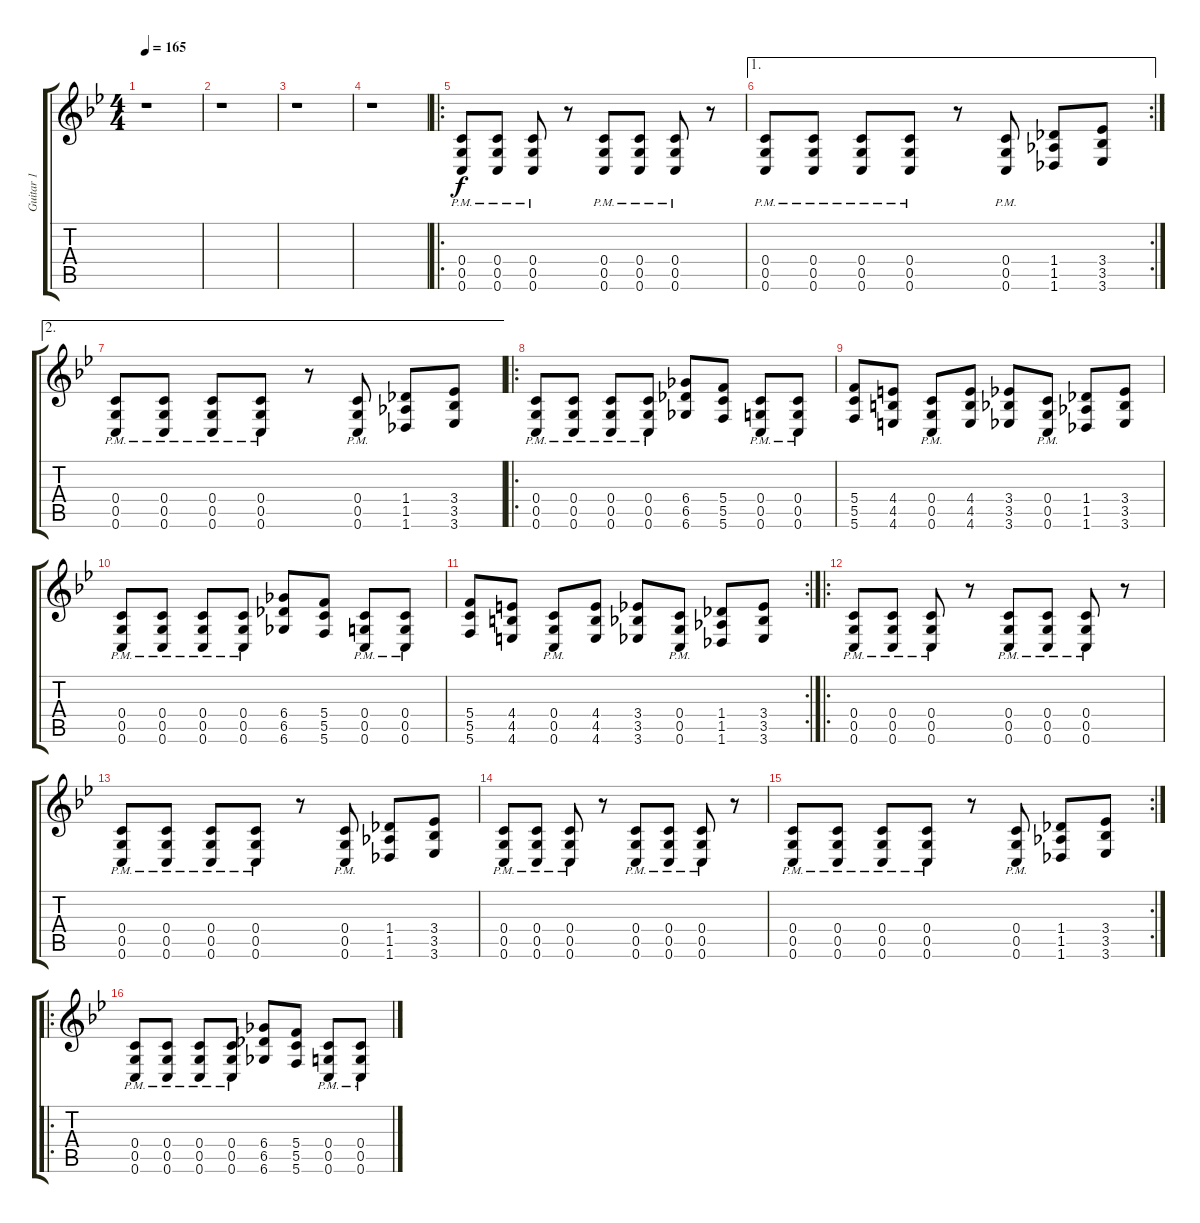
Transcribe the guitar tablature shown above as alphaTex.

\track ("Guitar 1" "Guitar 1") {instrument distortionguitar}
\staff {score tabs}
\tuning (D4 A3 F3 C3 G2 C2) {hide}
\ts (4 4)
\tempo 165
\clef g2
\ks bb
r.1{dy f instrument distortionguitar} |
r.1 |
r.1 |
r.1 |
\ro
(0.4{pm} 0.5{pm} 0.6{pm}).8 (0.4{pm} 0.5{pm} 0.6{pm}).8 (0.4{pm} 0.5{pm} 0.6{pm}).8 r.8 (0.4{pm} 0.5{pm} 0.6{pm}).8 (0.4{pm} 0.5{pm} 0.6{pm}).8 (0.4{pm} 0.5{pm} 0.6{pm}).8 r.8 |
\ae 1
\rc 2
(0.4{pm} 0.5{pm} 0.6{pm}).8 (0.4{pm} 0.5{pm} 0.6{pm}).8 (0.4{pm} 0.5{pm} 0.6{pm}).8 (0.4{pm} 0.5{pm} 0.6{pm}).8 r.8 (0.4{pm} 0.5{pm} 0.6{pm}).8 (1.4 1.5 1.6).8 (3.4 3.5 3.6).8 |
\ae 2
(0.4{pm} 0.5{pm} 0.6{pm}).8 (0.4{pm} 0.5{pm} 0.6{pm}).8 (0.4{pm} 0.5{pm} 0.6{pm}).8 (0.4{pm} 0.5{pm} 0.6{pm}).8 r.8 (0.4{pm} 0.5{pm} 0.6{pm}).8 (1.4 1.5 1.6).8 (3.4 3.5 3.6).8 |
\ro
(0.4{pm} 0.5{pm} 0.6{pm}).8 (0.4{pm} 0.5{pm} 0.6{pm}).8 (0.4{pm} 0.5{pm} 0.6{pm}).8 (0.4{pm} 0.5{pm} 0.6{pm}).8 (6.4 6.5 6.6).8 (5.4 5.5 5.6).8 (0.4{pm} 0.5{pm} 0.6{pm}).8 (0.4{pm} 0.5{pm} 0.6{pm}).8 |
(5.4 5.5 5.6).8 (4.4 4.5 4.6).8 (0.4{pm} 0.5{pm} 0.6{pm}).8 (4.4 4.5 4.6).8 (3.4 3.5 3.6).8 (0.4{pm} 0.5{pm} 0.6{pm}).8 (1.4 1.5 1.6).8 (3.4 3.5 3.6).8 |
(0.4{pm} 0.5{pm} 0.6{pm}).8 (0.4{pm} 0.5{pm} 0.6{pm}).8 (0.4{pm} 0.5{pm} 0.6{pm}).8 (0.4{pm} 0.5{pm} 0.6{pm}).8 (6.4 6.5 6.6).8 (5.4 5.5 5.6).8 (0.4{pm} 0.5{pm} 0.6{pm}).8 (0.4{pm} 0.5{pm} 0.6{pm}).8 |
\rc 2
(5.4 5.5 5.6).8 (4.4 4.5 4.6).8 (0.4{pm} 0.5{pm} 0.6{pm}).8 (4.4 4.5 4.6).8 (3.4 3.5 3.6).8 (0.4{pm} 0.5{pm} 0.6{pm}).8 (1.4 1.5 1.6).8 (3.4 3.5 3.6).8 |
\ro
(0.4{pm} 0.5{pm} 0.6{pm}).8 (0.4{pm} 0.5{pm} 0.6{pm}).8 (0.4{pm} 0.5{pm} 0.6{pm}).8 r.8 (0.4{pm} 0.5{pm} 0.6{pm}).8 (0.4{pm} 0.5{pm} 0.6{pm}).8 (0.4{pm} 0.5{pm} 0.6{pm}).8 r.8 |
(0.4{pm} 0.5{pm} 0.6{pm}).8 (0.4{pm} 0.5{pm} 0.6{pm}).8 (0.4{pm} 0.5{pm} 0.6{pm}).8 (0.4{pm} 0.5{pm} 0.6{pm}).8 r.8 (0.4{pm} 0.5{pm} 0.6{pm}).8 (1.4 1.5 1.6).8 (3.4 3.5 3.6).8 |
(0.4{pm} 0.5{pm} 0.6{pm}).8 (0.4{pm} 0.5{pm} 0.6{pm}).8 (0.4{pm} 0.5{pm} 0.6{pm}).8 r.8 (0.4{pm} 0.5{pm} 0.6{pm}).8 (0.4{pm} 0.5{pm} 0.6{pm}).8 (0.4{pm} 0.5{pm} 0.6{pm}).8 r.8 |
\rc 2
(0.4{pm} 0.5{pm} 0.6{pm}).8 (0.4{pm} 0.5{pm} 0.6{pm}).8 (0.4{pm} 0.5{pm} 0.6{pm}).8 (0.4{pm} 0.5{pm} 0.6{pm}).8 r.8 (0.4{pm} 0.5{pm} 0.6{pm}).8 (1.4 1.5 1.6).8 (3.4 3.5 3.6).8 |
\ro
(0.4{pm} 0.5{pm} 0.6{pm}).8 (0.4{pm} 0.5{pm} 0.6{pm}).8 (0.4{pm} 0.5{pm} 0.6{pm}).8 (0.4{pm} 0.5{pm} 0.6{pm}).8 (6.4 6.5 6.6).8 (5.4 5.5 5.6).8 (0.4{pm} 0.5{pm} 0.6{pm}).8 (0.4{pm} 0.5{pm} 0.6{pm}).8
